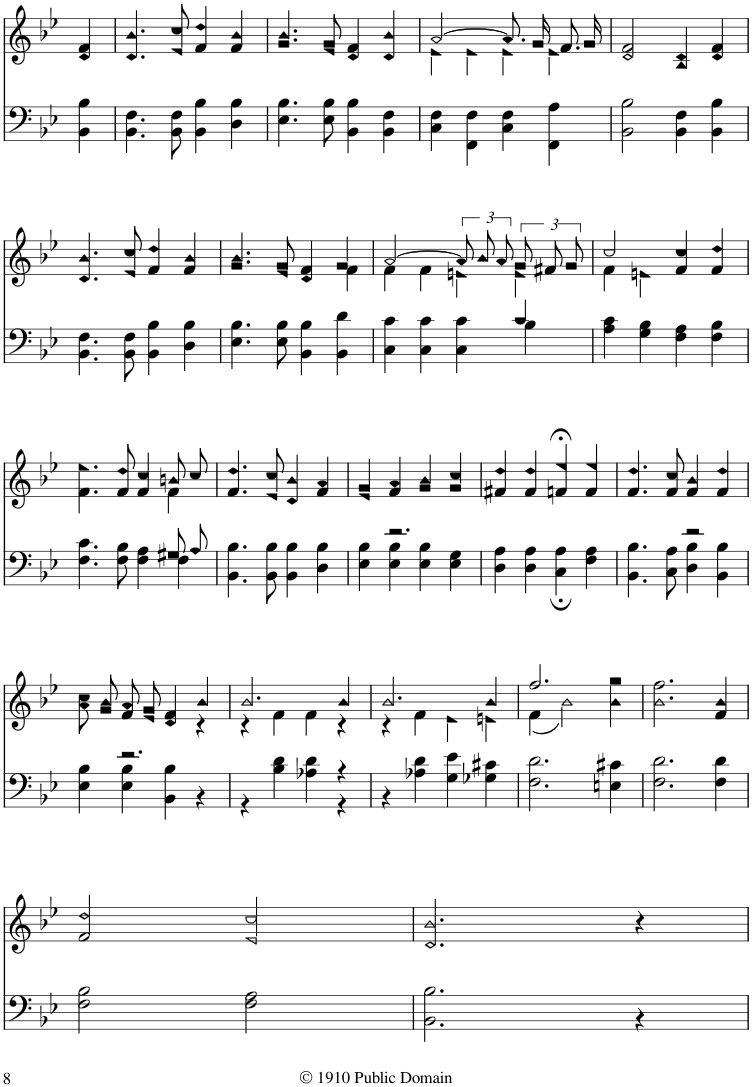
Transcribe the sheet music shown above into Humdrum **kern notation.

**kern	**kern
*part1	*part1
*staff2	*staff1
*I"Piano	*
*I'Pno	*
!!LO:PB:g=z
*clefF4	*clefG2
*k[b-e-]	*k[b-e-]
*M4/4	*M4/4
=38	=38
*^	*
4ryy	4BB-\ 4B-\	4d/ 4f/
=39	=39	=39
1ryy	4.BB-\ 4.F\	4.d/ 4.b-/
.	8BB-\ 8F\	8e-/ 8cc/
.	4BB-\ 4B-\	4f/ 4dd/
.	4D\ 4B-\	4f/ 4b-/
=40	=40	=40
1ryy	4.E-\ 4.B-\	4.g/ 4.b-/
.	8E-\ 8B-\	8e-/ 8g/
.	4BB-\ 4B-\	4d/ 4f/
.	4BB-\ 4F\	4d/ 4b-/
=41	=41	=41
*	*	*^
1ryy	4C\ 4F\	[2a/	4e-\
.	4FF\ 4F\	.	4e-\
.	4C\ 4F\	8.a/L]	4e-\
.	.	16g/Jk	.
.	4FF\ 4A\	8.f/L	4e-\
.	.	16g/Jk	.
*	*	*v	*v
=42	=42	=42
1ryy	2BB-\ 2B-\	2d/ 2f/
.	4BB-\ 4F\	4B-/ 4d/
.	4BB-\ 4B-\	4d/ 4f/
!!LO:LB:g=z
=43	=43	=43
4.ryy	4.BB-\ 4.F\	4.d/ 4.b-/
8ryy	8BB-\ 8F\	8e-/ 8cc/
2ryy	4BB-\ 4B-\	4f/ 4dd/
.	4D\ 4B-\	4f/ 4b-/
=44	=44	=44
*	*	*^
1ryy	4.E-\ 4.B-\	4.g/ 4.b-/	2.ryy
.	8E-\ 8B-\	8e-/ 8g/	.
.	4BB-\ 4B-\	4d/ 4f/	.
.	4BB-\ 4d\	4g/	4f\
=45	=45	=45	=45
*	*^	*	*
1ryy	2.ryy	4C\ 4c\	[2a/	4f\
.	.	4C\ 4c\	.	4f\
.	.	4C\ 4c\	12a/L]	4en\
.	.	.	12b-/	.
.	.	.	12a/J	.
.	4c/	4B-\	12g/L	4e\
.	.	.	12f#X/	.
.	.	.	12g/J	.
*	*v	*v	*	*
=46	=46	=46	=46
1ryy	4A\ 4c\	2cc/	4f\
.	4G\ 4B-\	.	4en\
.	4F\ 4A\	4f/ 4cc/	2ryy
.	4F\ 4B-\	4f/ 4dd/	.
!!LO:LB:g=z	!!
=47	=47	=47	=47
*	*^	*	*
1ryy	2.ryy	4.F\ 4.c\	4.f\ 4.ee-\	2.ryy
.	.	8F\ 8B-\	8f/ 8dd/	.
.	.	4F\ 4A\	4f/ 4cc/	.
.	8G#X/L	4F\	8bn/L	4f\
.	8A/J	.	8cc/J	.
*	*v	*v	*	*
*	*	*v	*v
=48	=48	=48
1ryy	4.BB-\ 4.B-\	4.f/ 4.dd/
.	8BB-\ 8B-\	8e-/ 8cc/
.	4BB-\ 4B-\	4d/ 4b-/
.	4D\ 4B-\	4f/ 4a/
=49	=49	=49
*	*^	*
1ryy	4ryy	4E-\ 4B-\	4e-/ 4g/
.	2.r	4E-\ 4B-\	4f/ 4a/
.	.	4E-\ 4B-\	4g/ 4b-/
.	.	4E-\ 4G\	4g/ 4cc/
*	*v	*v	*
=50	=50	=50
1ryy	4D\ 4A\	4f#X/ 4dd/
.	4D\ 4A\	4f#/ 4dd/
.	4C\; 4A\;	4fn/;< 4ee-/;<
.	4F\ 4A\	4f/ 4ee-/
=51	=51	=51
*	*^	*
1ryy	2ryy	4.BB-\ 4.B-\	4.f/ 4.dd/
.	.	8C\ 8A\	8f/ 8cc/
.	2r	4D\ 4B-\	4f/ 4b-/
.	.	4BB-\ 4B-\	4f/ 4dd/
!!LO:LB:g=z
=52	=52	=52	=52
*	*	*	*^
1ryy	4ryy	4E-\ 4B-\	8a/ 8cc/L	2.ryy
.	.	.	8g/ 8b-/J	.
.	2.r	4E-\ 4B-\	8f/ 8a/L	.
.	.	.	8e-/ 8g/J	.
.	.	4BB-\ 4B-\	4d/ 4f/	.
.	.	4r	4b-/	4r
=53	=53	=53	=53	=53
1ryy	2.ryy	4r	2.b-/	4r
.	.	4B-\ 4d\	.	4f\
.	.	4A-X\ 4d\	.	4f\
.	4r	4r	4b-/	4r
*	*v	*v	*	*
=54	=54	=54	=54
1ryy	4r	2.b-/	4r
.	4A-X\ 4d\	.	4f\
.	4G\ 4e-\	.	4e-\
.	4G-X\ 4c#X\	4b-/	4en\
=55	=55	=55	=55
1ryy	2.F\ 2.d\	2.ff/	(4f\
.	.	.	2b-\)
.	4En\ 4c#X\	4b-\ 4gg\	4ryy
*	*	*v	*v
=56	=56	=56
1ryy	2.F\ 2.d\	2.b-\ 2.ff\
.	4F\ 4d\	4f/ 4b-/
!!LO:LB:g=z
=57	=57	=57
1ryy	2F\ 2B-\	2f/ 2dd/
.	2F\ 2A\	2e-/ 2cc/
=58	=58	=58
1ryy	2.BB-\ 2.B-\	2.d/ 2.b-/
.	4r	4r
*v	*v	*
=	=
*-	*-
